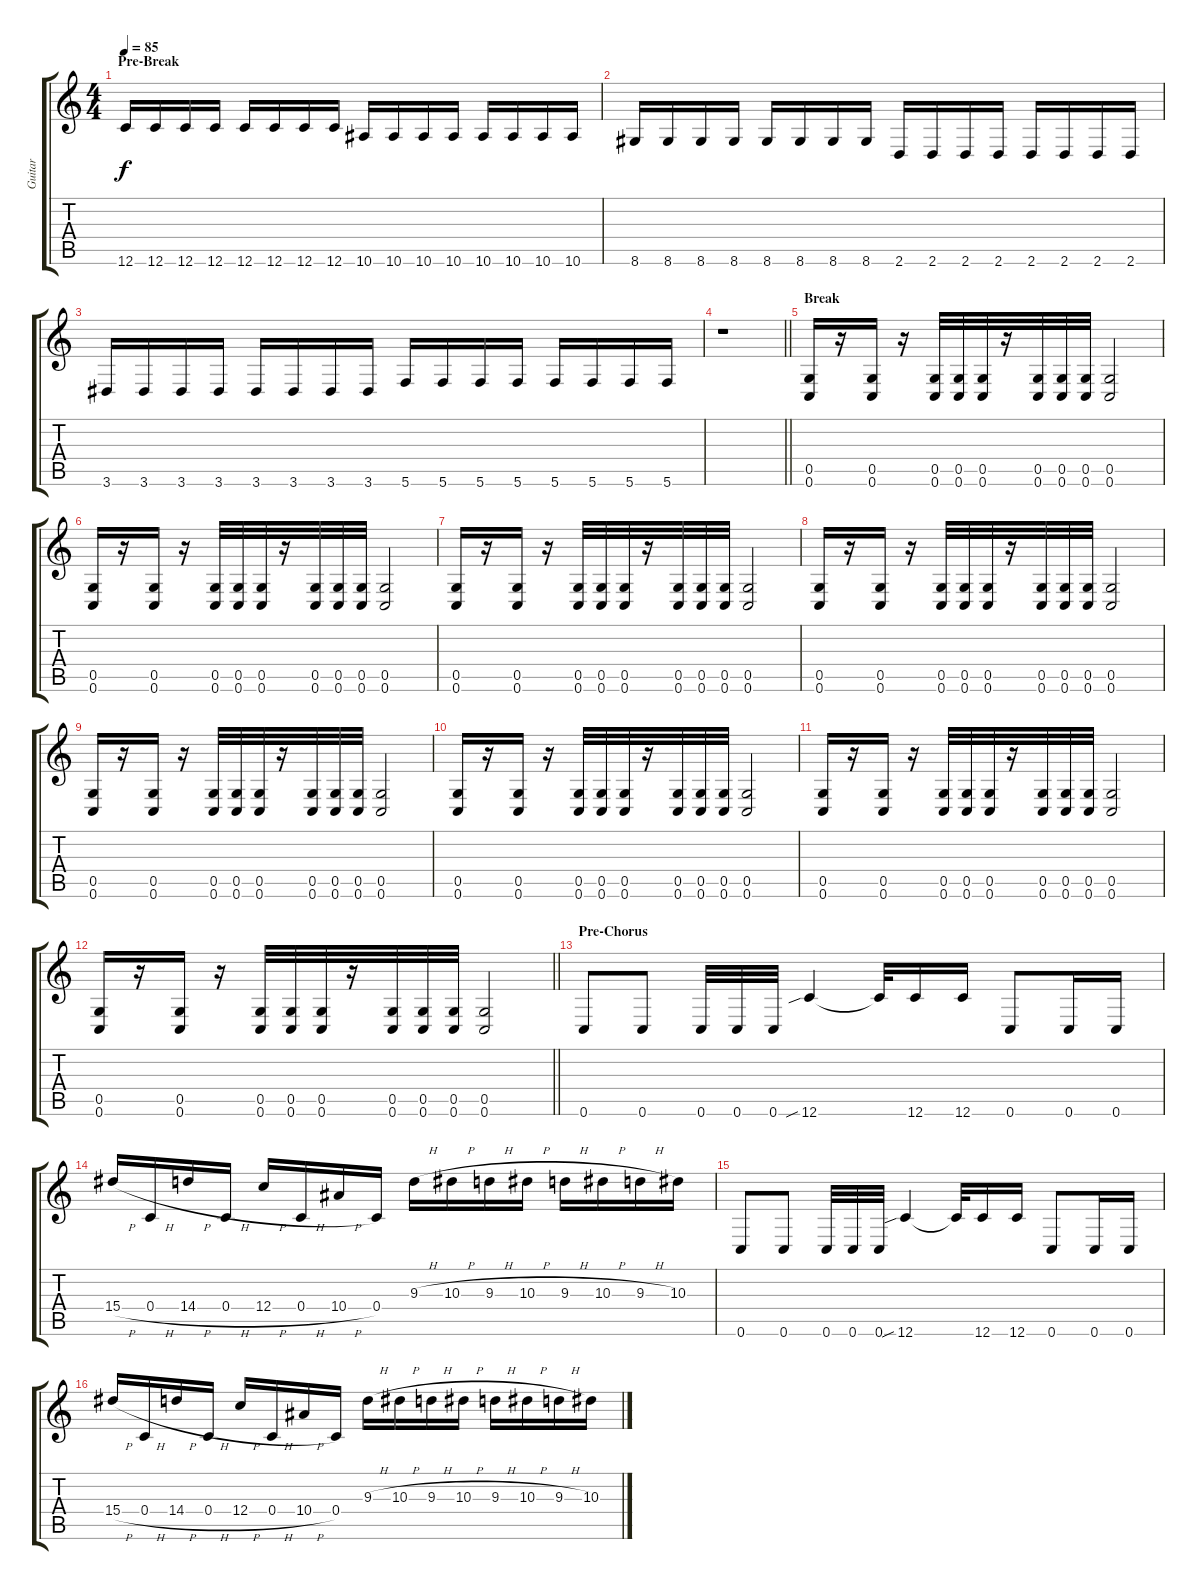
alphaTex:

\track ("Guitar" "Guitar") {instrument distortionguitar}
\staff {score tabs}
\tuning (D4 A3 F3 C3 G2 C2) {hide}
\ts (4 4)
\section ("" "Pre-Break")
\tempo 85
\clef g2
\ks c
12.6.16{dy f} 12.6.16 12.6.16 12.6.16 12.6.16 12.6.16 12.6.16 12.6.16 10.6.16 10.6.16 10.6.16 10.6.16 10.6.16 10.6.16 10.6.16 10.6.16 |
8.6.16 8.6.16 8.6.16 8.6.16 8.6.16 8.6.16 8.6.16 8.6.16 2.6.16 2.6.16 2.6.16 2.6.16 2.6.16 2.6.16 2.6.16 2.6.16 |
3.6.16 3.6.16 3.6.16 3.6.16 3.6.16 3.6.16 3.6.16 3.6.16 5.6.16 5.6.16 5.6.16 5.6.16 5.6.16 5.6.16 5.6.16 5.6.16 |
\barLineRight lightlight
r.1 |
\section ("" "Break")
(0.5 0.6).16 r.16 (0.5 0.6).16 r.16 (0.5 0.6).32 (0.5 0.6).32 (0.5 0.6).32 r.16 (0.5 0.6).32 (0.5 0.6).32 (0.5 0.6).32 (0.5 0.6).2 |
(0.5 0.6).16 r.16 (0.5 0.6).16 r.16 (0.5 0.6).32 (0.5 0.6).32 (0.5 0.6).32 r.16 (0.5 0.6).32 (0.5 0.6).32 (0.5 0.6).32 (0.5 0.6).2 |
(0.5 0.6).16 r.16 (0.5 0.6).16 r.16 (0.5 0.6).32 (0.5 0.6).32 (0.5 0.6).32 r.16 (0.5 0.6).32 (0.5 0.6).32 (0.5 0.6).32 (0.5 0.6).2 |
(0.5 0.6).16 r.16 (0.5 0.6).16 r.16 (0.5 0.6).32 (0.5 0.6).32 (0.5 0.6).32 r.16 (0.5 0.6).32 (0.5 0.6).32 (0.5 0.6).32 (0.5 0.6).2 |
(0.5 0.6).16 r.16 (0.5 0.6).16 r.16 (0.5 0.6).32 (0.5 0.6).32 (0.5 0.6).32 r.16 (0.5 0.6).32 (0.5 0.6).32 (0.5 0.6).32 (0.5 0.6).2 |
(0.5 0.6).16 r.16 (0.5 0.6).16 r.16 (0.5 0.6).32 (0.5 0.6).32 (0.5 0.6).32 r.16 (0.5 0.6).32 (0.5 0.6).32 (0.5 0.6).32 (0.5 0.6).2 |
(0.5 0.6).16 r.16 (0.5 0.6).16 r.16 (0.5 0.6).32 (0.5 0.6).32 (0.5 0.6).32 r.16 (0.5 0.6).32 (0.5 0.6).32 (0.5 0.6).32 (0.5 0.6).2 |
\barLineRight lightlight
(0.5 0.6).16 r.16 (0.5 0.6).16 r.16 (0.5 0.6).32 (0.5 0.6).32 (0.5 0.6).32 r.16 (0.5 0.6).32 (0.5 0.6).32 (0.5 0.6).32 (0.5 0.6).2 |
\section ("" "Pre-Chorus")
0.6.8 0.6.8 0.6.32 0.6.32 0.6.32 12.6{sib}.4 12.6{t}.32 12.6.16 12.6.16 0.6.8 0.6.16 0.6.16 |
15.4{h}.16 0.4{h}.16 14.4{h}.16 0.4{h}.16 12.4{h}.16 0.4{h}.16 10.4{h}.16 0.4.16 9.3{h}.16 10.3{h}.16 9.3{h}.16 10.3{h}.16 9.3{h}.16 10.3{h}.16 9.3{h}.16 10.3.16 |
0.6.8 0.6.8 0.6.32 0.6.32 0.6.32 12.6{sib}.4 12.6{t}.32 12.6.16 12.6.16 0.6.8 0.6.16 0.6.16 |
15.4{h}.16 0.4{h}.16 14.4{h}.16 0.4{h}.16 12.4{h}.16 0.4{h}.16 10.4{h}.16 0.4.16 9.3{h}.16 10.3{h}.16 9.3{h}.16 10.3{h}.16 9.3{h}.16 10.3{h}.16 9.3{h}.16 10.3.16
